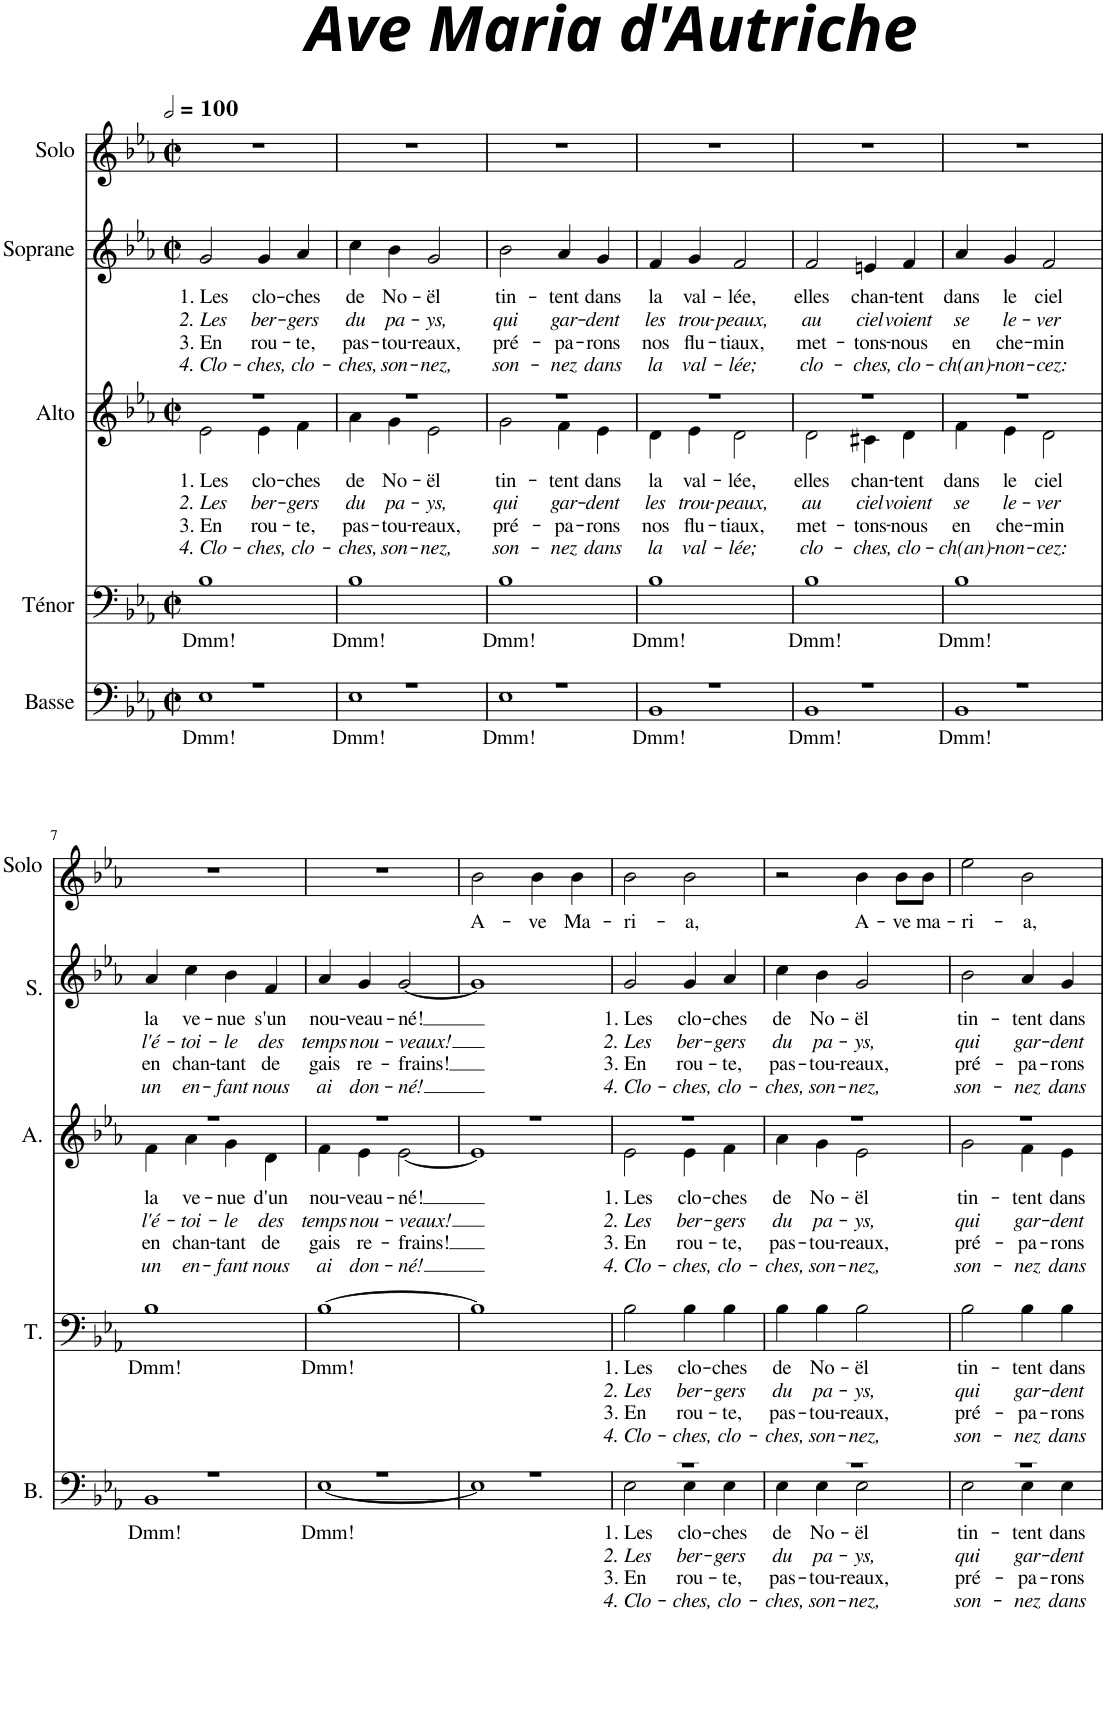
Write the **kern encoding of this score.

**kern	**text	**text	**text	**text	**kern	**text	**text	**text	**text	**kern	**text	**text	**text	**text	**kern	**text	**text	**text	**text	**kern	**text
*part4	*part4	*part4	*part4	*part4	*part3	*part3	*part3	*part3	*part3	*part2	*part2	*part2	*part2	*part2	*part1	*part1	*part1	*part1	*part1	*part1	*part1
*staff5	*staff5	*staff5	*staff5	*staff5	*staff4	*staff4	*staff4	*staff4	*staff4	*staff3	*staff3	*staff3	*staff3	*staff3	*staff2	*staff2	*staff2	*staff2	*staff2	*staff1	*staff1
*I"Basse	*	*	*	*	*I"Ténor	*	*	*	*	*I"Alto	*	*	*	*	*I"Solo    Soprane	*	*	*	*	*	*
*I'B.	*	*	*	*	*I'T.	*	*	*	*	*I'A.	*	*	*	*	*I'Solo     S.	*	*	*	*	*	*
*clefF4	*	*	*	*	*clefF4	*	*	*	*	*clefG2	*	*	*	*	*clefG2	*	*	*	*	*clefG2	*
*k[b-e-a-]	*	*	*	*	*k[b-e-a-]	*	*	*	*	*k[b-e-a-]	*	*	*	*	*k[b-e-a-]	*	*	*	*	*k[b-e-a-]	*
*M2/2	*	*	*	*	*M2/2	*	*	*	*	*M2/2	*	*	*	*	*M2/2	*	*	*	*	*M2/2	*
*met(c|)	*	*	*	*	*met(c|)	*	*	*	*	*met(c|)	*	*	*	*	*met(c|)	*	*	*	*	*met(c|)	*
*MM200	*	*	*	*	*MM200	*	*	*	*	*MM200	*	*	*	*	*MM200	*	*	*	*	*MM200	*
=1	=1	=1	=1	=1	=1	=1	=1	=1	=1	=1	=1	=1	=1	=1	=1	=1	=1	=1	=1	=1	=1
*^	*	*	*	*	*	*	*	*	*	*	*	*	*	*	*	*	*	*	*	*	*
!	!	!LO:LY:b	!	!	!	!	!LO:LY:b	!	!	!	!	!LO:LY:b	!LO:LY:b	!LO:LY:b	!LO:LY:b	!	!LO:LY:b	!LO:LY:b	!LO:LY:b	!LO:LY:b	!	!
*	*	*	*	*	*	*	*	*	*	*	*^	*	*	*	*	*	*	*	*	*	*	*
1r	1E-	Dmm!	.	.	.	1B-	Dmm!	.	.	.	1r	2e-\	1. Les	2. Les	3. En	4. Clo-	2g/	1. Les	2. Les	3. En	4. Clo-	1r	.
!	!	!	!	!	!	!	!	!	!	!	!	!	!LO:LY:b	!LO:LY:b	!LO:LY:b	!LO:LY:b	!	!LO:LY:b	!LO:LY:b	!LO:LY:b	!LO:LY:b	!	!
.	.	.	.	.	.	.	.	.	.	.	.	4e-\	clo-	ber-	rou-	-ches,	4g/	clo-	ber-	rou-	-ches,	.	.
!	!	!	!	!	!	!	!	!	!	!	!	!	!LO:LY:b	!LO:LY:b	!LO:LY:b	!LO:LY:b	!	!LO:LY:b	!LO:LY:b	!LO:LY:b	!LO:LY:b	!	!
.	.	.	.	.	.	.	.	.	.	.	.	4f\	-ches	-gers	-te,	clo-	4a-/	-ches	-gers	-te,	clo-	.	.
=2	=2	=2	=2	=2	=2	=2	=2	=2	=2	=2	=2	=2	=2	=2	=2	=2	=2	=2	=2	=2	=2	=2	=2
!	!	!LO:LY:b	!	!	!	!	!LO:LY:b	!	!	!	!	!	!LO:LY:b	!LO:LY:b	!LO:LY:b	!LO:LY:b	!	!LO:LY:b	!LO:LY:b	!LO:LY:b	!LO:LY:b	!	!
1r	1E-	Dmm!	.	.	.	1B-	Dmm!	.	.	.	1r	4a-\	de	du	pas-	-ches,	4cc\	de	du	pas-	-ches,	1r	.
!	!	!	!	!	!	!	!	!	!	!	!	!	!LO:LY:b	!LO:LY:b	!LO:LY:b	!LO:LY:b	!	!LO:LY:b	!LO:LY:b	!LO:LY:b	!LO:LY:b	!	!
.	.	.	.	.	.	.	.	.	.	.	.	4g\	No-	pa-	-tou-	son-	4b-\	No-	pa-	-tou-	son-	.	.
!	!	!	!	!	!	!	!	!	!	!	!	!	!LO:LY:b	!LO:LY:b	!LO:LY:b	!LO:LY:b	!	!LO:LY:b	!LO:LY:b	!LO:LY:b	!LO:LY:b	!	!
.	.	.	.	.	.	.	.	.	.	.	.	2e-\	-ël	-ys,	-reaux,	-nez,	2g/	-ël	-ys,	-reaux,	-nez,	.	.
=3	=3	=3	=3	=3	=3	=3	=3	=3	=3	=3	=3	=3	=3	=3	=3	=3	=3	=3	=3	=3	=3	=3	=3
!	!	!LO:LY:b	!	!	!	!	!LO:LY:b	!	!	!	!	!	!LO:LY:b	!LO:LY:b	!LO:LY:b	!LO:LY:b	!	!LO:LY:b	!LO:LY:b	!LO:LY:b	!LO:LY:b	!	!
1r	1E-	Dmm!	.	.	.	1B-	Dmm!	.	.	.	1r	2g\	tin-	qui	pré-	son-	2b-\	tin-	qui	pré-	son-	1r	.
!	!	!	!	!	!	!	!	!	!	!	!	!	!LO:LY:b	!LO:LY:b	!LO:LY:b	!LO:LY:b	!	!LO:LY:b	!LO:LY:b	!LO:LY:b	!LO:LY:b	!	!
.	.	.	.	.	.	.	.	.	.	.	.	4f\	-tent	gar-	-pa-	-nez	4a-/	-tent	gar-	-pa-	-nez	.	.
!	!	!	!	!	!	!	!	!	!	!	!	!	!LO:LY:b	!LO:LY:b	!LO:LY:b	!LO:LY:b	!	!LO:LY:b	!LO:LY:b	!LO:LY:b	!LO:LY:b	!	!
.	.	.	.	.	.	.	.	.	.	.	.	4e-\	dans	-dent	-rons	dans	4g/	dans	-dent	-rons	dans	.	.
=4	=4	=4	=4	=4	=4	=4	=4	=4	=4	=4	=4	=4	=4	=4	=4	=4	=4	=4	=4	=4	=4	=4	=4
!	!	!LO:LY:b	!	!	!	!	!LO:LY:b	!	!	!	!	!	!LO:LY:b	!LO:LY:b	!LO:LY:b	!LO:LY:b	!	!LO:LY:b	!LO:LY:b	!LO:LY:b	!LO:LY:b	!	!
1r	1BB-	Dmm!	.	.	.	1B-	Dmm!	.	.	.	1r	4d\	la	les	nos	la	4f/	la	les	nos	la	1r	.
!	!	!	!	!	!	!	!	!	!	!	!	!	!LO:LY:b	!LO:LY:b	!LO:LY:b	!LO:LY:b	!	!LO:LY:b	!LO:LY:b	!LO:LY:b	!LO:LY:b	!	!
.	.	.	.	.	.	.	.	.	.	.	.	4e-\	val-	trou-	flu-	val-	4g/	val-	trou-	flu-	val-	.	.
!	!	!	!	!	!	!	!	!	!	!	!	!	!LO:LY:b	!LO:LY:b	!LO:LY:b	!LO:LY:b	!	!LO:LY:b	!LO:LY:b	!LO:LY:b	!LO:LY:b	!	!
.	.	.	.	.	.	.	.	.	.	.	.	2d\	-lée,	-peaux,	-tiaux,	-lée;	2f/	-lée,	-peaux,	-tiaux,	-lée;	.	.
=5	=5	=5	=5	=5	=5	=5	=5	=5	=5	=5	=5	=5	=5	=5	=5	=5	=5	=5	=5	=5	=5	=5	=5
!	!	!LO:LY:b	!	!	!	!	!LO:LY:b	!	!	!	!	!	!LO:LY:b	!LO:LY:b	!LO:LY:b	!LO:LY:b	!	!LO:LY:b	!LO:LY:b	!LO:LY:b	!LO:LY:b	!	!
1r	1BB-	Dmm!	.	.	.	1B-	Dmm!	.	.	.	1r	2d\	elles	au	met-	clo-	2f/	elles	au	met-	clo-	1r	.
!	!	!	!	!	!	!	!	!	!	!	!	!	!LO:LY:b	!LO:LY:b	!LO:LY:b	!LO:LY:b	!	!LO:LY:b	!LO:LY:b	!LO:LY:b	!LO:LY:b	!	!
.	.	.	.	.	.	.	.	.	.	.	.	4c#X\	chan-	ciel	-tons-	-ches,	4en/	chan-	ciel	-tons-	-ches,	.	.
!	!	!	!	!	!	!	!	!	!	!	!	!	!LO:LY:b	!LO:LY:b	!LO:LY:b	!LO:LY:b	!	!LO:LY:b	!LO:LY:b	!LO:LY:b	!LO:LY:b	!	!
.	.	.	.	.	.	.	.	.	.	.	.	4d\	-tent	voient	-nous	clo-	4f/	-tent	voient	-nous	clo-	.	.
=6	=6	=6	=6	=6	=6	=6	=6	=6	=6	=6	=6	=6	=6	=6	=6	=6	=6	=6	=6	=6	=6	=6	=6
!	!	!LO:LY:b	!	!	!	!	!LO:LY:b	!	!	!	!	!	!LO:LY:b	!LO:LY:b	!LO:LY:b	!LO:LY:b	!	!LO:LY:b	!LO:LY:b	!LO:LY:b	!LO:LY:b	!	!
1r	1BB-	Dmm!	.	.	.	1B-	Dmm!	.	.	.	1r	4f\	dans	se	en	-ch(an)-	4a-/	dans	se	en	-ch(an)-	1r	.
!	!	!	!	!	!	!	!	!	!	!	!	!	!LO:LY:b	!LO:LY:b	!LO:LY:b	!LO:LY:b	!	!LO:LY:b	!LO:LY:b	!LO:LY:b	!LO:LY:b	!	!
.	.	.	.	.	.	.	.	.	.	.	.	4e-\	le	le-	che-	-non-	4g/	le	le-	che-	-non-	.	.
!	!	!	!	!	!	!	!	!	!	!	!	!	!LO:LY:b	!LO:LY:b	!LO:LY:b	!LO:LY:b	!	!LO:LY:b	!LO:LY:b	!LO:LY:b	!LO:LY:b	!	!
.	.	.	.	.	.	.	.	.	.	.	.	2d\	ciel	-ver	-min	-cez:	2f/	ciel	-ver	-min	-cez:	.	.
!!LO:LB:g=z
=7	=7	=7	=7	=7	=7	=7	=7	=7	=7	=7	=7	=7	=7	=7	=7	=7	=7	=7	=7	=7	=7	=7	=7
!	!	!LO:LY:b	!	!	!	!	!LO:LY:b	!	!	!	!	!	!LO:LY:b	!LO:LY:b	!LO:LY:b	!LO:LY:b	!	!LO:LY:b	!LO:LY:b	!LO:LY:b	!LO:LY:b	!	!
1r	1BB-	Dmm!	.	.	.	1B-	Dmm!	.	.	.	1r	4f\	la	l'é-	en	un	4a-/	la	l'é-	en	un	1r	.
!	!	!	!	!	!	!	!	!	!	!	!	!	!LO:LY:b	!LO:LY:b	!LO:LY:b	!LO:LY:b	!	!LO:LY:b	!LO:LY:b	!LO:LY:b	!LO:LY:b	!	!
.	.	.	.	.	.	.	.	.	.	.	.	4a-\	ve-	-toi-	chan-	en-	4cc\	ve-	-toi-	chan-	en-	.	.
!	!	!	!	!	!	!	!	!	!	!	!	!	!LO:LY:b	!LO:LY:b	!LO:LY:b	!LO:LY:b	!	!LO:LY:b	!LO:LY:b	!LO:LY:b	!LO:LY:b	!	!
.	.	.	.	.	.	.	.	.	.	.	.	4g\	-nue	-le	-tant	-fant	4b-\	-nue	-le	-tant	-fant	.	.
!	!	!	!	!	!	!	!	!	!	!	!	!	!LO:LY:b	!LO:LY:b	!LO:LY:b	!LO:LY:b	!	!LO:LY:b	!LO:LY:b	!LO:LY:b	!LO:LY:b	!	!
.	.	.	.	.	.	.	.	.	.	.	.	4d\	d'un	des	de	nous	4f/	s'un	des	de	nous	.	.
=8	=8	=8	=8	=8	=8	=8	=8	=8	=8	=8	=8	=8	=8	=8	=8	=8	=8	=8	=8	=8	=8	=8	=8
!	!	!LO:LY:b	!	!	!	!	!LO:LY:b	!	!	!	!	!	!LO:LY:b	!LO:LY:b	!LO:LY:b	!LO:LY:b	!	!LO:LY:b	!LO:LY:b	!LO:LY:b	!LO:LY:b	!	!
1r	[1E-	Dmm!	.	.	.	[1B-	Dmm!	.	.	.	1r	4f\	nou-	temps	gais	ai	4a-/	nou-	temps	gais	ai	1r	.
!	!	!	!	!	!	!	!	!	!	!	!	!	!LO:LY:b	!LO:LY:b	!LO:LY:b	!LO:LY:b	!	!LO:LY:b	!LO:LY:b	!LO:LY:b	!LO:LY:b	!	!
.	.	.	.	.	.	.	.	.	.	.	.	4e-\	-veau-	nou-	re-	don-	4g/	-veau-	nou-	re-	don-	.	.
!	!	!	!	!	!	!	!	!	!	!	!	!	!LO:LY:b	!LO:LY:b	!LO:LY:b	!LO:LY:b	!	!LO:LY:b	!LO:LY:b	!LO:LY:b	!LO:LY:b	!	!
.	.	.	.	.	.	.	.	.	.	.	.	[2e-\	-né!	-veaux!	-frains!	-né!	[2g/	-né!	-veaux!	-frains!	-né!	.	.
=9	=9	=9	=9	=9	=9	=9	=9	=9	=9	=9	=9	=9	=9	=9	=9	=9	=9	=9	=9	=9	=9	=9	=9
!	!	!	!	!	!	!	!	!	!	!	!	!	!	!	!	!	!	!	!	!	!	!	!LO:LY:b
1r	1E-]	.	.	.	.	1B-]	.	.	.	.	1r	1e-]	.	.	.	.	1g]	.	.	.	.	2b-\	A-
!	!	!	!	!	!	!	!	!	!	!	!	!	!	!	!	!	!	!	!	!	!	!	!LO:LY:b
.	.	.	.	.	.	.	.	.	.	.	.	.	.	.	.	.	.	.	.	.	.	4b-\	-ve
!	!	!	!	!	!	!	!	!	!	!	!	!	!	!	!	!	!	!	!	!	!	!	!LO:LY:b
.	.	.	.	.	.	.	.	.	.	.	.	.	.	.	.	.	.	.	.	.	.	4b-\	Ma-
=10	=10	=10	=10	=10	=10	=10	=10	=10	=10	=10	=10	=10	=10	=10	=10	=10	=10	=10	=10	=10	=10	=10	=10
!	!	!LO:LY:b	!LO:LY:b	!LO:LY:b	!LO:LY:b	!	!LO:LY:b	!LO:LY:b	!LO:LY:b	!LO:LY:b	!	!	!LO:LY:b	!LO:LY:b	!LO:LY:b	!LO:LY:b	!	!LO:LY:b	!LO:LY:b	!LO:LY:b	!LO:LY:b	!	!LO:LY:b
1r	2E-\	1. Les	2. Les	3. En	4. Clo-	2B-\	1. Les	2. Les	3. En	4. Clo-	1r	2e-\	1. Les	2. Les	3. En	4. Clo-	2g/	1. Les	2. Les	3. En	4. Clo-	2b-\	-ri-
!	!	!LO:LY:b	!LO:LY:b	!LO:LY:b	!LO:LY:b	!	!LO:LY:b	!LO:LY:b	!LO:LY:b	!LO:LY:b	!	!	!LO:LY:b	!LO:LY:b	!LO:LY:b	!LO:LY:b	!	!LO:LY:b	!LO:LY:b	!LO:LY:b	!LO:LY:b	!	!LO:LY:b
.	4E-\	clo-	ber-	rou-	-ches,	4B-\	clo-	ber-	rou-	-ches,	.	4e-\	clo-	ber-	rou-	-ches,	4g/	clo-	ber-	rou-	-ches,	2b-\	-a,
!	!	!LO:LY:b	!LO:LY:b	!LO:LY:b	!LO:LY:b	!	!LO:LY:b	!LO:LY:b	!LO:LY:b	!LO:LY:b	!	!	!LO:LY:b	!LO:LY:b	!LO:LY:b	!LO:LY:b	!	!LO:LY:b	!LO:LY:b	!LO:LY:b	!LO:LY:b	!	!
.	4E-\	-ches	-gers	-te,	clo-	4B-\	-ches	-gers	-te,	clo-	.	4f\	-ches	-gers	-te,	clo-	4a-/	-ches	-gers	-te,	clo-	.	.
=11	=11	=11	=11	=11	=11	=11	=11	=11	=11	=11	=11	=11	=11	=11	=11	=11	=11	=11	=11	=11	=11	=11	=11
!	!	!LO:LY:b	!LO:LY:b	!LO:LY:b	!LO:LY:b	!	!LO:LY:b	!LO:LY:b	!LO:LY:b	!LO:LY:b	!	!	!LO:LY:b	!LO:LY:b	!LO:LY:b	!LO:LY:b	!	!LO:LY:b	!LO:LY:b	!LO:LY:b	!LO:LY:b	!	!
1r	4E-\	de	du	pas-	-ches,	4B-\	de	du	pas-	-ches,	1r	4a-\	de	du	pas-	-ches,	4cc\	de	du	pas-	-ches,	2r	.
!	!	!LO:LY:b	!LO:LY:b	!LO:LY:b	!LO:LY:b	!	!LO:LY:b	!LO:LY:b	!LO:LY:b	!LO:LY:b	!	!	!LO:LY:b	!LO:LY:b	!LO:LY:b	!LO:LY:b	!	!LO:LY:b	!LO:LY:b	!LO:LY:b	!LO:LY:b	!	!
.	4E-\	No-	pa-	-tou-	son-	4B-\	No-	pa-	-tou-	son-	.	4g\	No-	pa-	-tou-	son-	4b-\	No-	pa-	-tou-	son-	.	.
!	!	!LO:LY:b	!LO:LY:b	!LO:LY:b	!LO:LY:b	!	!LO:LY:b	!LO:LY:b	!LO:LY:b	!LO:LY:b	!	!	!LO:LY:b	!LO:LY:b	!LO:LY:b	!LO:LY:b	!	!LO:LY:b	!LO:LY:b	!LO:LY:b	!LO:LY:b	!	!LO:LY:b
.	2E-\	-ël	-ys,	-reaux,	-nez,	2B-\	-ël	-ys,	-reaux,	-nez,	.	2e-\	-ël	-ys,	-reaux,	-nez,	2g/	-ël	-ys,	-reaux,	-nez,	4b-\	A-
!	!	!	!	!	!	!	!	!	!	!	!	!	!	!	!	!	!	!	!	!	!	!	!LO:LY:b
.	.	.	.	.	.	.	.	.	.	.	.	.	.	.	.	.	.	.	.	.	.	8b-\L	-ve
!	!	!	!	!	!	!	!	!	!	!	!	!	!	!	!	!	!	!	!	!	!	!	!LO:LY:b
.	.	.	.	.	.	.	.	.	.	.	.	.	.	.	.	.	.	.	.	.	.	8b-\J	ma-
=12	=12	=12	=12	=12	=12	=12	=12	=12	=12	=12	=12	=12	=12	=12	=12	=12	=12	=12	=12	=12	=12	=12	=12
!	!	!LO:LY:b	!LO:LY:b	!LO:LY:b	!LO:LY:b	!	!LO:LY:b	!LO:LY:b	!LO:LY:b	!LO:LY:b	!	!	!LO:LY:b	!LO:LY:b	!LO:LY:b	!LO:LY:b	!	!LO:LY:b	!LO:LY:b	!LO:LY:b	!LO:LY:b	!	!LO:LY:b
1r	2E-\	tin-	qui	pré-	son-	2B-\	tin-	qui	pré-	son-	1r	2g\	tin-	qui	pré-	son-	2b-\	tin-	qui	pré-	son-	2ee-\	-ri-
!	!	!LO:LY:b	!LO:LY:b	!LO:LY:b	!LO:LY:b	!	!LO:LY:b	!LO:LY:b	!LO:LY:b	!LO:LY:b	!	!	!LO:LY:b	!LO:LY:b	!LO:LY:b	!LO:LY:b	!	!LO:LY:b	!LO:LY:b	!LO:LY:b	!LO:LY:b	!	!LO:LY:b
.	4E-\	-tent	gar-	-pa-	-nez	4B-\	-tent	gar-	-pa-	-nez	.	4f\	-tent	gar-	-pa-	-nez	4a-/	-tent	gar-	-pa-	-nez	2b-\	-a,
!	!	!LO:LY:b	!LO:LY:b	!LO:LY:b	!LO:LY:b	!	!LO:LY:b	!LO:LY:b	!LO:LY:b	!LO:LY:b	!	!	!LO:LY:b	!LO:LY:b	!LO:LY:b	!LO:LY:b	!	!LO:LY:b	!LO:LY:b	!LO:LY:b	!LO:LY:b	!	!
.	4E-\	dans	-dent	-rons	dans	4B-\	dans	-dent	-rons	dans	.	4e-\	dans	-dent	-rons	dans	4g/	dans	-dent	-rons	dans	.	.
*v	*v	*	*	*	*	*	*	*	*	*	*v	*v	*	*	*	*	*	*	*	*	*	*	*
=	=	=	=	=	=	=	=	=	=	=	=	=	=	=	=	=	=	=	=	=	=
*-	*-	*-	*-	*-	*-	*-	*-	*-	*-	*-	*-	*-	*-	*-	*-	*-	*-	*-	*-	*-	*-
